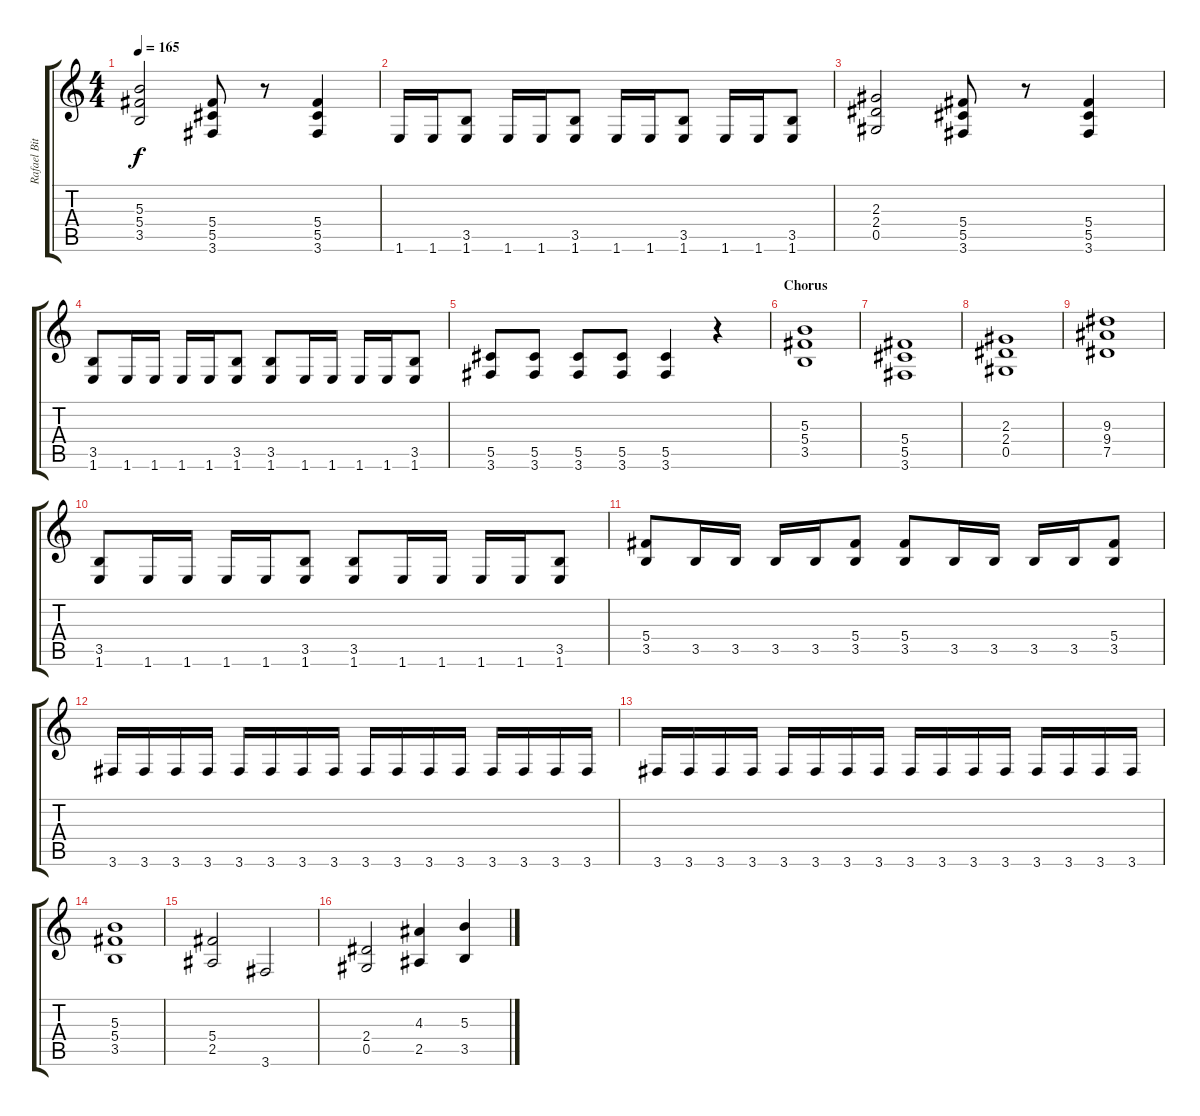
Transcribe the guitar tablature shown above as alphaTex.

\track ("Rafael Bittencourt" "Rafael Bit") {instrument distortionguitar}
\staff {score tabs}
\tuning (Eb4 Bb3 Gb3 Db3 Ab2 Eb2) {hide}
\ts (4 4)
\tempo 165
\clef g2
\ks c
(5.3 5.4 3.5).2{dy f} (5.4 5.5 3.6).8 r.8 (5.4 5.5 3.6).4 |
1.6.16 1.6.16 (3.5 1.6).8 1.6.16 1.6.16 (3.5 1.6).8 1.6.16 1.6.16 (3.5 1.6).8 1.6.16 1.6.16 (3.5 1.6).8 |
(2.3 2.4 0.5).2 (5.4 5.5 3.6).8 r.8 (5.4 5.5 3.6).4 |
(3.5 1.6).8 1.6.16 1.6.16 1.6.16 1.6.16 (3.5 1.6).8 (3.5 1.6).8 1.6.16 1.6.16 1.6.16 1.6.16 (3.5 1.6).8 |
(5.5 3.6).8 (5.5 3.6).8 (5.5 3.6).8 (5.5 3.6).8 (5.5 3.6).4 r.4 |
\section ("" "Chorus")
(5.3 5.4 3.5).1 |
(5.4 5.5 3.6).1 |
(2.3 2.4 0.5).1 |
(9.3 9.4 7.5).1 |
(3.5 1.6).8 1.6.16 1.6.16 1.6.16 1.6.16 (3.5 1.6).8 (3.5 1.6).8 1.6.16 1.6.16 1.6.16 1.6.16 (3.5 1.6).8 |
(5.4 3.5).8 3.5.16 3.5.16 3.5.16 3.5.16 (5.4 3.5).8 (5.4 3.5).8 3.5.16 3.5.16 3.5.16 3.5.16 (5.4 3.5).8 |
3.6.16 3.6.16 3.6.16 3.6.16 3.6.16 3.6.16 3.6.16 3.6.16 3.6.16 3.6.16 3.6.16 3.6.16 3.6.16 3.6.16 3.6.16 3.6.16 |
3.6.16 3.6.16 3.6.16 3.6.16 3.6.16 3.6.16 3.6.16 3.6.16 3.6.16 3.6.16 3.6.16 3.6.16 3.6.16 3.6.16 3.6.16 3.6.16 |
(5.3 5.4 3.5).1 |
(5.4 2.5).2 3.6.2 |
(2.4 0.5).2 (4.3 2.5).4 (5.3 3.5).4
